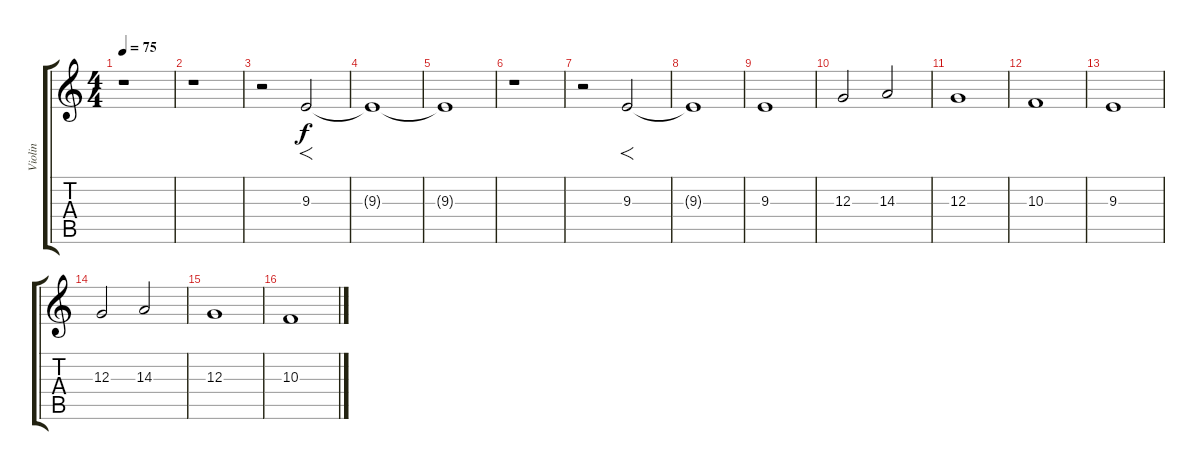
\track ("Violin" "Violin") {instrument violin}
\staff {score tabs}
\tuning (E4 B3 G3 D3 A2 E2) {hide}
\ts (4 4)
\tempo 75
\clef g2
\ks c
r.1{dy f} |
r.1 |
r.2{volume 6} 9.3.2{f} |
9.3{t}.1 |
9.3{t}.1{volume 0} |
r.1 |
r.2{volume 6} 9.3.2{f} |
9.3{t}.1{volume 15} |
9.3.1 |
12.3.2 14.3.2 |
12.3.1 |
10.3.1 |
9.3.1 |
12.3.2 14.3.2 |
12.3.1 |
10.3.1
